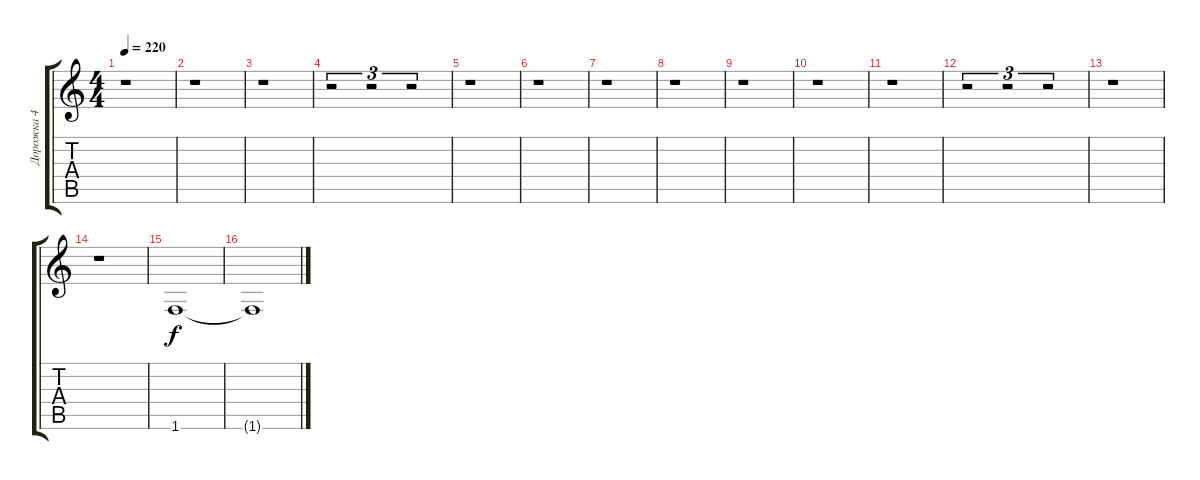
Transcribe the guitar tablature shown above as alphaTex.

\track ("Дорожка 4" "Дорожка 4") {instrument electricbassfinger}
\staff {score tabs}
\tuning (E4 B3 G3 D3 A2 E2) {hide}
\ts (4 4)
\tempo 220
\clef g2
\ks c
r.1{dy f instrument electricbassfinger} |
r.1 |
r.1 |
r.2{tu (3 2)} r.2{tu (3 2)} r.2{tu (3 2)} |
r.1 |
r.1 |
r.1 |
r.1 |
r.1 |
r.1 |
r.1 |
r.2{tu (3 2)} r.2{tu (3 2)} r.2{tu (3 2)} |
r.1 |
r.1 |
1.6.1 |
1.6{t}.1
